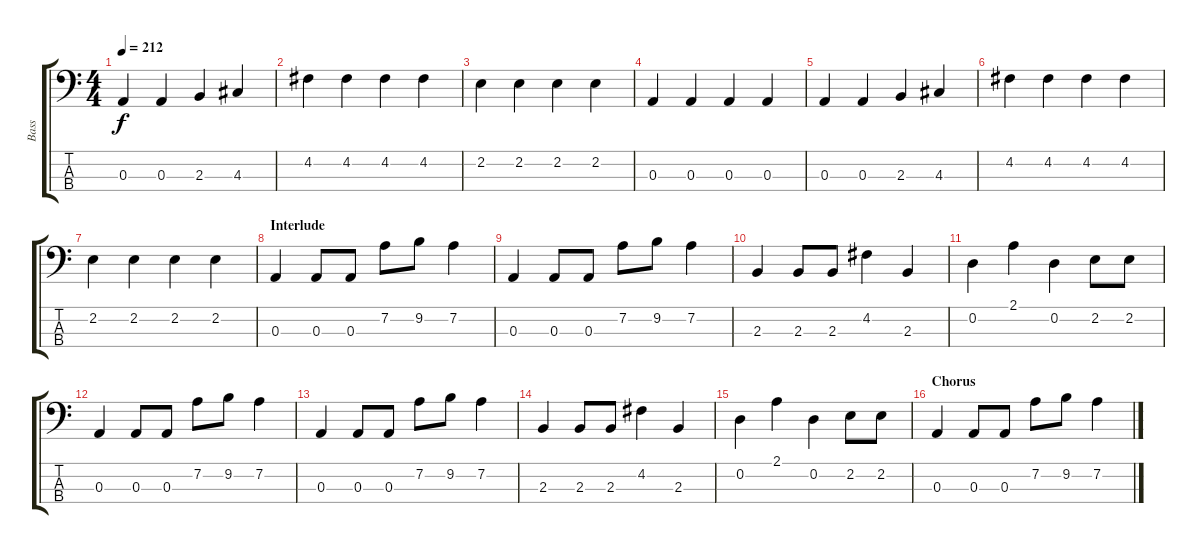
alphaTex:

\track ("Bass" "Bass") {instrument slapbass2}
\staff {score tabs}
\tuning (G2 D2 A1 E1) {hide}
\ts (4 4)
\tempo 212
\clef f4
\ks c
0.3.4{dy f} 0.3.4 2.3.4 4.3.4 |
4.2.4 4.2.4 4.2.4 4.2.4 |
2.2.4 2.2.4 2.2.4 2.2.4 |
0.3.4 0.3.4 0.3.4 0.3.4 |
0.3.4 0.3.4 2.3.4 4.3.4 |
4.2.4 4.2.4 4.2.4 4.2.4 |
2.2.4 2.2.4 2.2.4 2.2.4 |
\section ("" "Interlude")
0.3.4 0.3.8 0.3.8 7.2.8 9.2.8 7.2.4 |
0.3.4 0.3.8 0.3.8 7.2.8 9.2.8 7.2.4 |
2.3.4 2.3.8 2.3.8 4.2.4 2.3.4 |
0.2.4 2.1.4 0.2.4 2.2.8 2.2.8 |
0.3.4 0.3.8 0.3.8 7.2.8 9.2.8 7.2.4 |
0.3.4 0.3.8 0.3.8 7.2.8 9.2.8 7.2.4 |
2.3.4 2.3.8 2.3.8 4.2.4 2.3.4 |
0.2.4 2.1.4 0.2.4 2.2.8 2.2.8 |
\section ("" "Chorus")
0.3.4 0.3.8 0.3.8 7.2.8 9.2.8 7.2.4
